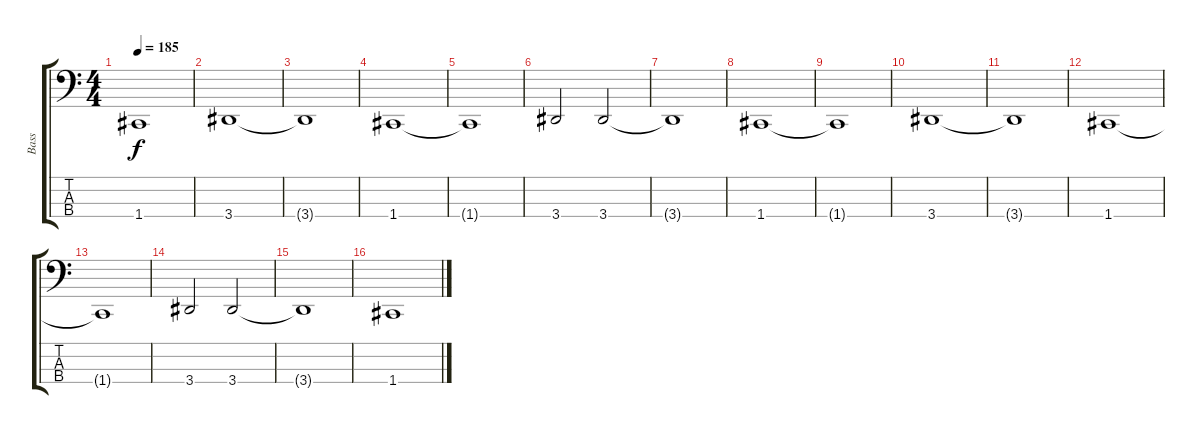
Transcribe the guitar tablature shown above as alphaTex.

\track ("Bass" "Bass") {instrument electricbassfinger}
\staff {score tabs}
\tuning (F2 C2 G1 C1) {hide}
\ts (4 4)
\tempo 185
\clef f4
\ks c
1.4{t}.1{dy f} |
3.4.1 |
3.4{t}.1 |
1.4.1 |
1.4{t}.1 |
3.4.2 3.4.2 |
3.4{t}.1 |
1.4.1 |
1.4{t}.1 |
3.4.1 |
3.4{t}.1 |
1.4.1 |
1.4{t}.1 |
3.4.2 3.4.2 |
3.4{t}.1 |
1.4.1
